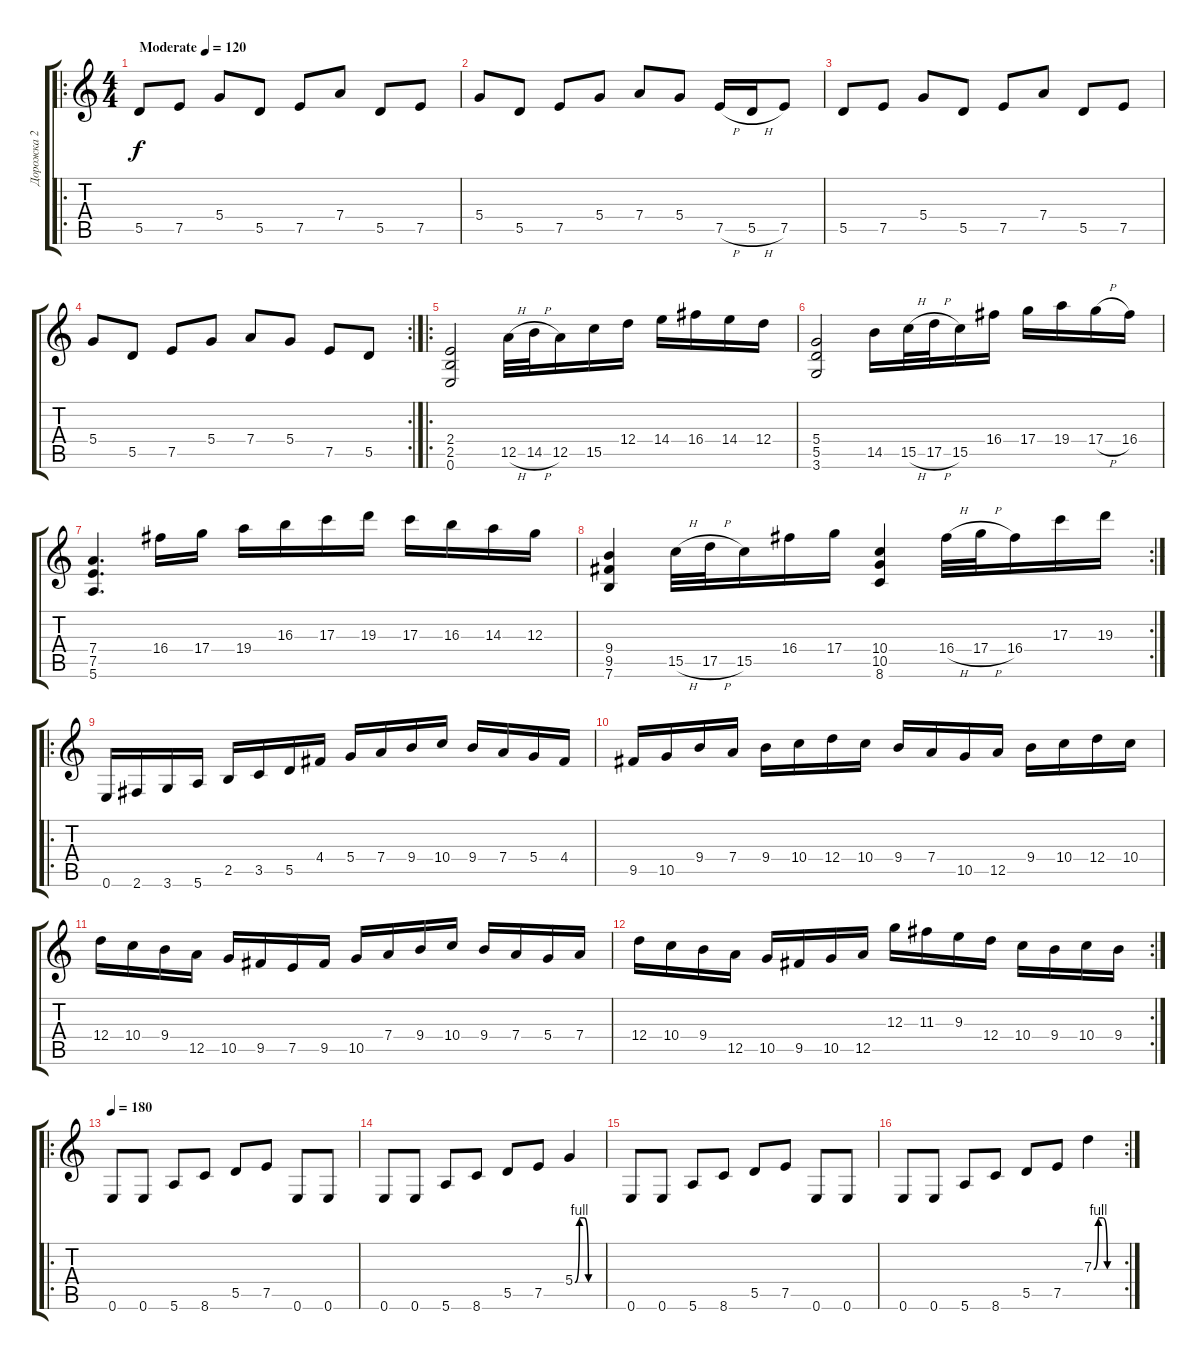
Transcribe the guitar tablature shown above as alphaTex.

\track ("Дорожка 2" "Дорожка 2") {instrument distortionguitar}
\staff {score tabs}
\tuning (E4 B3 G3 D3 A2 E2) {hide}
\ro
\ts (4 4)
\tempo (120 "Moderate")
\clef g2
\ks c
5.5.8{dy f instrument distortionguitar} 7.5.8 5.4.8 5.5.8 7.5.8 7.4.8 5.5.8 7.5.8 |
5.4.8 5.5.8 7.5.8 5.4.8 7.4.8 5.4.8 7.5{h}.16 5.5{h}.16 7.5.8 |
5.5.8 7.5.8 5.4.8 5.5.8 7.5.8 7.4.8 5.5.8 7.5.8 |
\rc 2
5.4.8 5.5.8 7.5.8 5.4.8 7.4.8 5.4.8 7.5.8 5.5.8 |
\ro
(2.4 2.5 0.6).2 12.5{h}.32 14.5{h}.32 12.5.16 15.5.16 12.4.16 14.4.16 16.4.16 14.4.16 12.4.16 |
(5.4 5.5 3.6).2 14.5.16 15.5{h}.32 17.5{h}.32 15.5.16 16.4.16 17.4.16 19.4.16 17.4{h}.16 16.4.16 |
(7.4 7.5 5.6).4{d} 16.4.16 17.4.16 19.4.16 16.3.16 17.3.16 19.3.16 17.3.16 16.3.16 14.3.16 12.3.16 |
\rc 2
(9.4 9.5 7.6).4 15.5{h}.32 17.5{h}.32 15.5.16 16.4.16 17.4.16 (10.4 10.5 8.6).4 16.4{h}.32 17.4{h}.32 16.4.16 17.3.16 19.3.16 |
\ro
0.6.16 2.6.16 3.6.16 5.6.16 2.5.16 3.5.16 5.5.16 4.4.16 5.4.16 7.4.16 9.4.16 10.4.16 9.4.16 7.4.16 5.4.16 4.4.16 |
9.5.16 10.5.16 9.4.16 7.4.16 9.4.16 10.4.16 12.4.16 10.4.16 9.4.16 7.4.16 10.5.16 12.5.16 9.4.16 10.4.16 12.4.16 10.4.16 |
12.4.16 10.4.16 9.4.16 12.5.16 10.5.16 9.5.16 7.5.16 9.5.16 10.5.16 7.4.16 9.4.16 10.4.16 9.4.16 7.4.16 5.4.16 7.4.16 |
\rc 2
12.4.16 10.4.16 9.4.16 12.5.16 10.5.16 9.5.16 10.5.16 12.5.16 12.3.16 11.3.16 9.3.16 12.4.16 10.4.16 9.4.16 10.4.16 9.4.16 |
\ro
\tempo 180
0.6.8 0.6.8 5.6.8 8.6.8 5.5.8 7.5.8 0.6.8 0.6.8 |
0.6.8 0.6.8 5.6.8 8.6.8 5.5.8 7.5.8 5.4{be (custom 0 0 10 4 20 4 30 0 60 0)}.4 |
0.6.8 0.6.8 5.6.8 8.6.8 5.5.8 7.5.8 0.6.8 0.6.8 |
\rc 2
0.6.8 0.6.8 5.6.8 8.6.8 5.5.8 7.5.8 7.3{be (custom 0 0 10 4 20 4 30 0 60 0)}.4
